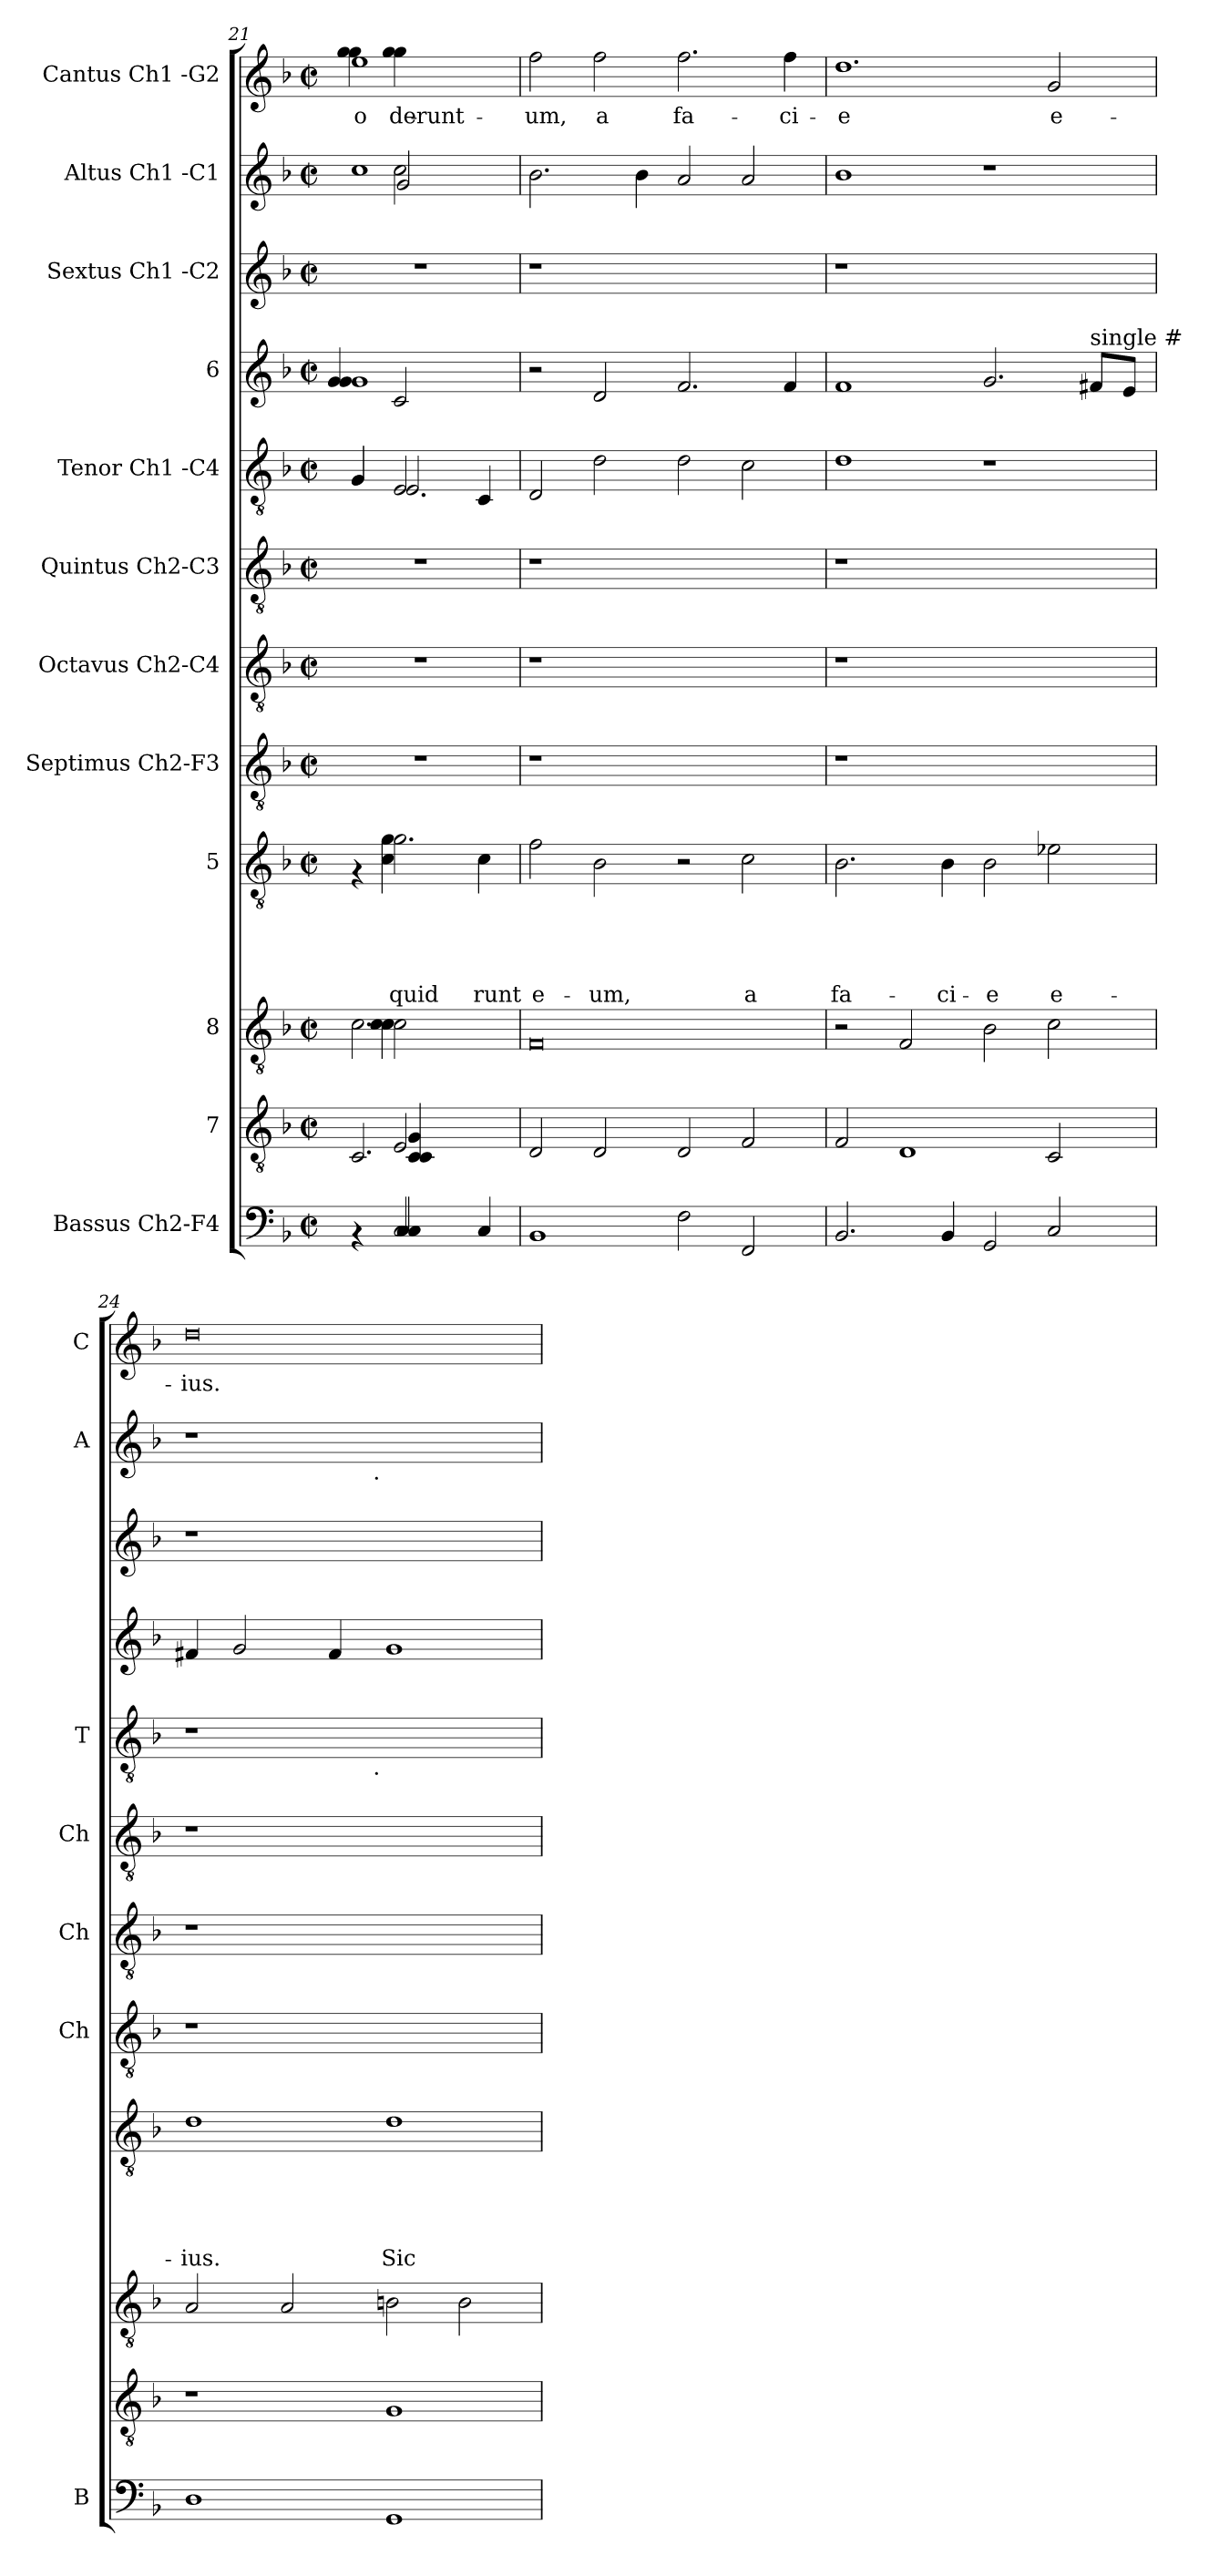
**kern	**kern	**kern	**kern	**text	**text	**text	**text	**text	**kern	**kern	**kern	**kern	**kern	**kern	**kern	**kern	**text
*part12	*part11	*part10	*part9	*part9	*part9	*part9	*part9	*part9	*part8	*part7	*part6	*part5	*part4	*part3	*part2	*part1	*part1
*staff12	*staff11	*staff10	*staff9	*staff9	*staff9	*staff9	*staff9	*staff9	*staff8	*staff7	*staff6	*staff5	*staff4	*staff3	*staff2	*staff1	*staff1
*I"Bassus Ch2-F4	*I"7	*I"8	*I"5	*	*	*	*	*	*I"Septimus Ch2-F3	*I"Octavus Ch2-C4	*I"Quintus Ch2-C3	*I"Tenor Ch1 -C4	*I"6	*I"Sextus Ch1 -C2	*I"Altus Ch1 -C1	*I"Cantus Ch1 -G2	*
*I'B	*	*	*	*	*	*	*	*	*I'Ch	*I'Ch	*I'Ch	*I'T	*	*	*I'A	*I'C	*
*clefF4	*clefGv2	*clefGv2	*clefGv2	*	*	*	*	*	*clefGv2	*clefGv2	*clefGv2	*clefGv2	*clefG2	*clefG2	*clefG2	*clefG2	*
*ITrd7c12	*	*	*	*	*	*	*	*	*	*	*	*	*	*	*	*	*
*k[b-]	*k[b-]	*k[b-]	*k[b-]	*	*	*	*	*	*k[b-]	*k[b-]	*k[b-]	*k[b-]	*k[b-]	*k[b-]	*k[b-]	*k[b-]	*
*F:	*F:	*F:	*F:	*	*	*	*	*	*F:	*F:	*F:	*F:	*F:	*F:	*F:	*F:	*
*M2/2	*M2/2	*M2/2	*M2/2	*	*	*	*	*	*M2/2	*M2/2	*M2/2	*M2/2	*M2/2	*M2/2	*M2/2	*M2/2	*
*met(c|)	*met(c|)	*met(c|)	*met(c|)	*	*	*	*	*	*met(c|)	*met(c|)	*met(c|)	*met(c|)	*met(c|)	*met(c|)	*met(c|)	*met(c|)	*
=21	=21	=21	=21	=21	=21	=21	=21	=21	=21	=21	=21	=21	=21	=21	=21	=21	=21
*^	*^	*^	*^	*	*	*	*	*	*	*	*	*^	*^	*	*^	*^	*
*	*	*	*^	*	*^	*	*	*	*	*	*	*	*	*	*	*	*	*	*	*	*	*^	*	*	*
!	!	!	!	!	!	!	!	!	!	!	!	!	!	!	!	!	!	!	!	!	!	!	!	!	!	!	!	!LO:LY:b:rj
4rAA	4ryy	2.C/	4ryy	4ryy	2.c\	4ryy	4ryy	4rF	4ryy	.	.	.	.	.	1r	1r	1r	4G/	4G/	1g	4g/ 4g/	1r	1cc	4ryy	4ryy	1ee	4gg\ 4gg\	o-
!	!	!	!	!	!	!	!	!	!	!	!	!	!	!LO:LY:b	!	!	!	!	!	!	!	!	!	!	!	!	!	!LO:LY:b:rj
2CC/	4CC/ 4CC/	.	2E/	4C/ 4C/ 4G/	.	2c\	4c\ 4c\ 4c\	2.g\	4c\ 4g\	.	.	.	.	quid	.	.	.	2E/	2.E/	.	2c/	.	.	2cc\	2g/	.	4gg\ 4gg\	-derunt-
.	2ryy	.	.	4ryy	.	.	4ryy	.	4ryy	.	.	.	.	.	.	.	.	.	.	.	.	.	.	.	.	.	2ryy	.
!	!	!	!	!	!	!	!	!	!	!	!	!	!	!LO:LY:b	!	!	!	!	!	!	!	!	!	!	!	!	!	!
4CC/	.	4ryy	4ryy	4ryy	4ryy	4ryy	4ryy	.	4c\	.	.	.	.	runt	.	.	.	4C/	.	.	4ryy	.	.	4ryy	4ryy	.	.	.
*v	*v	*	*	*	*	*	*	*	*	*	*	*	*	*	*	*	*	*v	*v	*	*	*	*	*	*	*v	*v	*
=22	=22	=22	=22	=22	=22	=22	=22	=22	=22	=22	=22	=22	=22	=22	=22	=22	=22	=22	=22	=22	=22	=22	=22	=22	=22
!	!	!	!	!	!	!	!	!	!	!	!	!	!LO:LY:b	!	!	!	!	!	!	!	!	!	!	!	!LO:LY:b:rj
*	*v	*v	*v	*	*	*	*v	*v	*	*	*	*	*	*	*	*	*	*v	*v	*	*v	*v	*v	*	*
*	*	*v	*v	*v	*	*	*	*	*	*	*	*	*	*	*	*	*	*	*
1BBB-	2D/	0F	2f\	.	.	.	.	e-	1r	1r	1r	2D/	2r	1r	2.b-\	2ff\	-um,
!	!	!	!	!	!	!	!	!LO:LY:b	!	!	!	!	!	!	!	!	!LO:LY:b:rj
.	2D/	.	2B-\	.	.	.	.	-um,	.	.	.	2d\	2d/	.	.	2ff\	a
.	.	.	.	.	.	.	.	.	.	.	.	.	.	.	4b-\	.	.
!	!	!	!	!	!	!	!	!	!	!	!	!	!	!	!	!	!LO:LY:b:rj
2FF\	2D/	.	2r	.	.	.	.	.	1ryy	1ryy	1ryy	2d\	2.f/	1ryy	2a/	2.ff\	fa-
!	!	!	!	!	!	!	!	!LO:LY:b	!	!	!	!	!	!	!	!	!
2FFF/	2F/	.	2c\	.	.	.	.	a	.	.	.	2c\	.	.	2a/	.	.
!	!	!	!	!	!	!	!	!	!	!	!	!	!	!	!	!	!LO:LY:b:rj
.	.	.	.	.	.	.	.	.	.	.	.	.	4f/	.	.	4ff\	-ci-
=23	=23	=23	=23	=23	=23	=23	=23	=23	=23	=23	=23	=23	=23	=23	=23	=23	=23
!	!	!	!	!	!	!	!	!LO:LY:b	!	!	!	!	!	!	!	!	!LO:LY:b:rj
2.BBB-/	2F/	2r	2.B-\	.	.	.	.	fa-	1r	1r	1r	1d	1f	1r	1b-	1.dd	-e
.	1D	2F/	.	.	.	.	.	.	.	.	.	.	.	.	.	.	.
!	!	!	!	!	!	!	!	!LO:LY:b	!	!	!	!	!	!	!	!	!
4BBB-/	.	.	4B-\	.	.	.	.	-ci-	.	.	.	.	.	.	.	.	.
!	!	!	!	!	!	!	!	!LO:LY:b	!	!	!	!	!	!	!	!	!
2GGG/	.	2B-\	2B-\	.	.	.	.	-e	1ryy	1ryy	1ryy	1r	2.g/	1ryy	1r	.	.
!	!	!	!	!	!	!	!	!LO:LY:b	!	!	!	!	!	!	!	!	!LO:LY:b:rj
2CC/	2C/	2c\	2e-X\	.	.	.	.	e-	.	.	.	.	.	.	.	2g/	e-
!	!	!	!	!	!	!	!	!	!	!	!	!	!LO:TX:a:t=single #	!	!	!	!
.	.	.	.	.	.	.	.	.	.	.	.	.	8f#/L	.	.	.	.
.	.	.	.	.	.	.	.	.	.	.	.	.	8e/J	.	.	.	.
=24	=24	=24	=24	=24	=24	=24	=24	=24	=24	=24	=24	=24	=24	=24	=24	=24	=24
!	!	!	!	!	!	!	!	!LO:LY:b	!	!	!	!	!	!	!	!	!LO:LY:b:rj
*	*	*	*	*	*	*	*	*	*	*	*	*^	*	*	*^	*	*
1DD	1r	2A/	1d	.	.	.	.	-ius.	1r	1r	1r	1r	2ryy	4f#X/	1r	1r	2ryy	0dd	-ius.
.	.	.	.	.	.	.	.	.	.	.	.	.	.	2g/	.	.	.	.	.
.	.	2A/	.	.	.	.	.	.	.	.	.	.	4...ryy	.	.	.	4...ryy	.	.
.	.	.	.	.	.	.	.	.	.	.	.	.	.	4f#/	.	.	.	.	.
!	!	!	!	!	!	!	!	!	!	!	!	!	!	!	!	!	!LO:TX:b:t=.	!	!
!	!	!	!	!	!	!	!	!	!	!	!	!	!LO:TX:b:t=.	!	!	!	!	!	!
.	.	.	.	.	.	.	.	.	.	.	.	.	1ryy	.	.	.	1ryy	.	.
!	!	!	!	!	!	!	!	!LO:LY:b	!	!	!	!	!	!	!	!	!	!	!
1GGG	1G	2Bn\	1d	.	.	.	.	Sic-	1ryy	1ryy	1ryy	1ryy	.	1g	1ryy	1ryy	.	.	.
.	.	2B\	.	.	.	.	.	.	.	.	.	.	.	.	.	.	.	.	.
.	.	.	.	.	.	.	.	.	.	.	.	.	32ryy	.	.	.	32ryy	.	.
*	*	*	*	*	*	*	*	*	*	*	*	*v	*v	*	*	*v	*v	*	*
=	=	=	=	=	=	=	=	=	=	=	=	=	=	=	=	=	=
*-	*-	*-	*-	*-	*-	*-	*-	*-	*-	*-	*-	*-	*-	*-	*-	*-	*-
